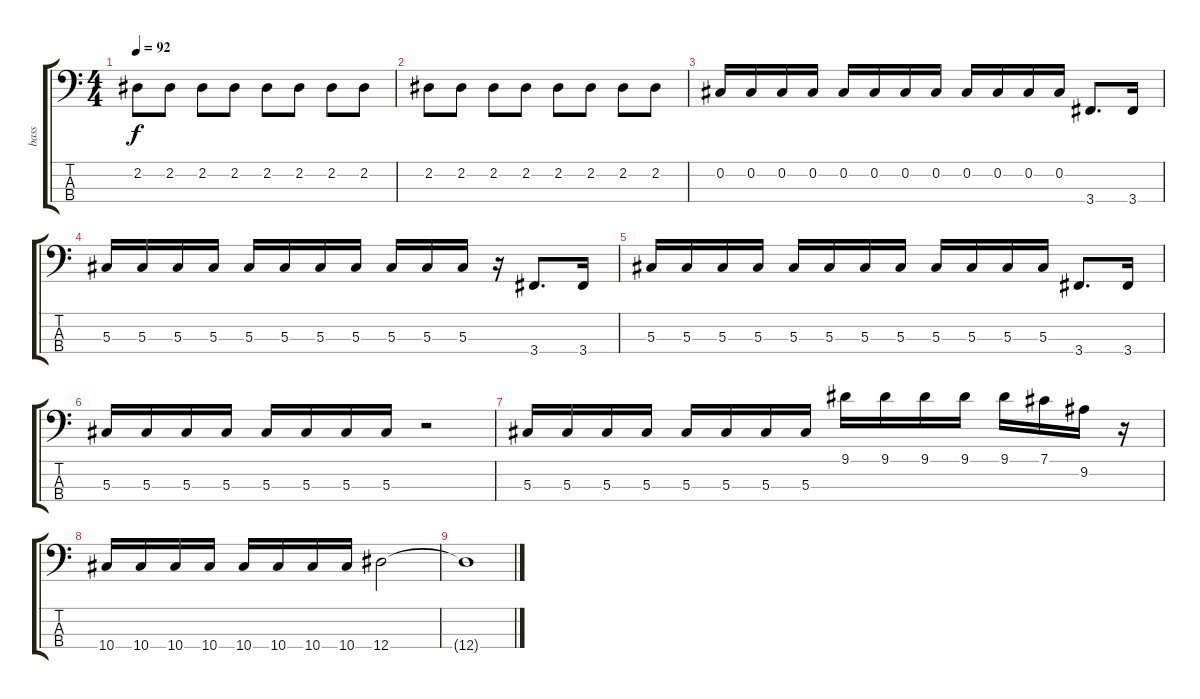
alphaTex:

\track ("bass" "bass") {instrument electricbassfinger}
\staff {score tabs}
\tuning (Gb2 Db2 Ab1 Eb1) {hide}
\ts (4 4)
\tempo 92
\clef f4
\ks c
2.2.8{dy f} 2.2.8 2.2.8 2.2.8 2.2.8 2.2.8 2.2.8 2.2.8 |
2.2.8 2.2.8 2.2.8 2.2.8 2.2.8 2.2.8 2.2.8 2.2.8 |
0.2.16 0.2.16 0.2.16 0.2.16 0.2.16 0.2.16 0.2.16 0.2.16 0.2.16 0.2.16 0.2.16 0.2.16 3.4.8{d} 3.4.16 |
5.3.16 5.3.16 5.3.16 5.3.16 5.3.16 5.3.16 5.3.16 5.3.16 5.3.16 5.3.16 5.3.16 r.16 3.4.8{d} 3.4.16 |
5.3.16 5.3.16 5.3.16 5.3.16 5.3.16 5.3.16 5.3.16 5.3.16 5.3.16 5.3.16 5.3.16 5.3.16 3.4.8{d} 3.4.16 |
5.3.16 5.3.16 5.3.16 5.3.16 5.3.16 5.3.16 5.3.16 5.3.16 r.2 |
5.3.16 5.3.16 5.3.16 5.3.16 5.3.16 5.3.16 5.3.16 5.3.16 9.1.16 9.1.16 9.1.16 9.1.16 9.1.16 7.1.16 9.2.16 r.16 |
10.4.16 10.4.16 10.4.16 10.4.16 10.4.16 10.4.16 10.4.16 10.4.16 12.4.2 |
12.4{t}.1
